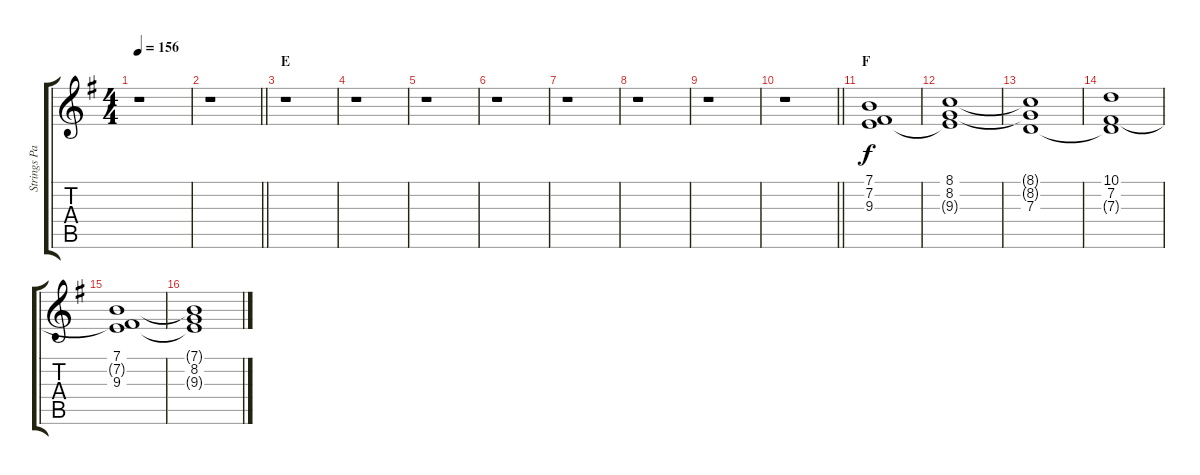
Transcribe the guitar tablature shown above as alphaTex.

\track ("Strings Pad I" "Strings Pa") {instrument stringensemble1}
\staff {score tabs}
\tuning (E4 B3 G3 D3 A2 E2) {hide}
\ts (4 4)
\tempo 156
\clef g2
\ks g
r.1{dy f} |
\barLineRight lightlight
r.1 |
\section ("" "E")
r.1 |
r.1 |
r.1 |
r.1 |
r.1 |
r.1 |
r.1 |
\barLineRight lightlight
r.1 |
\section ("" "F")
(7.1 7.2 9.3).1 |
(8.1 8.2 9.3{t}).1 |
(8.1{t} 8.2{t} 7.3).1 |
(10.1 7.2 7.3{t}).1 |
(7.1 7.2{t} 9.3).1 |
(7.1{t} 8.2 9.3{t}).1
